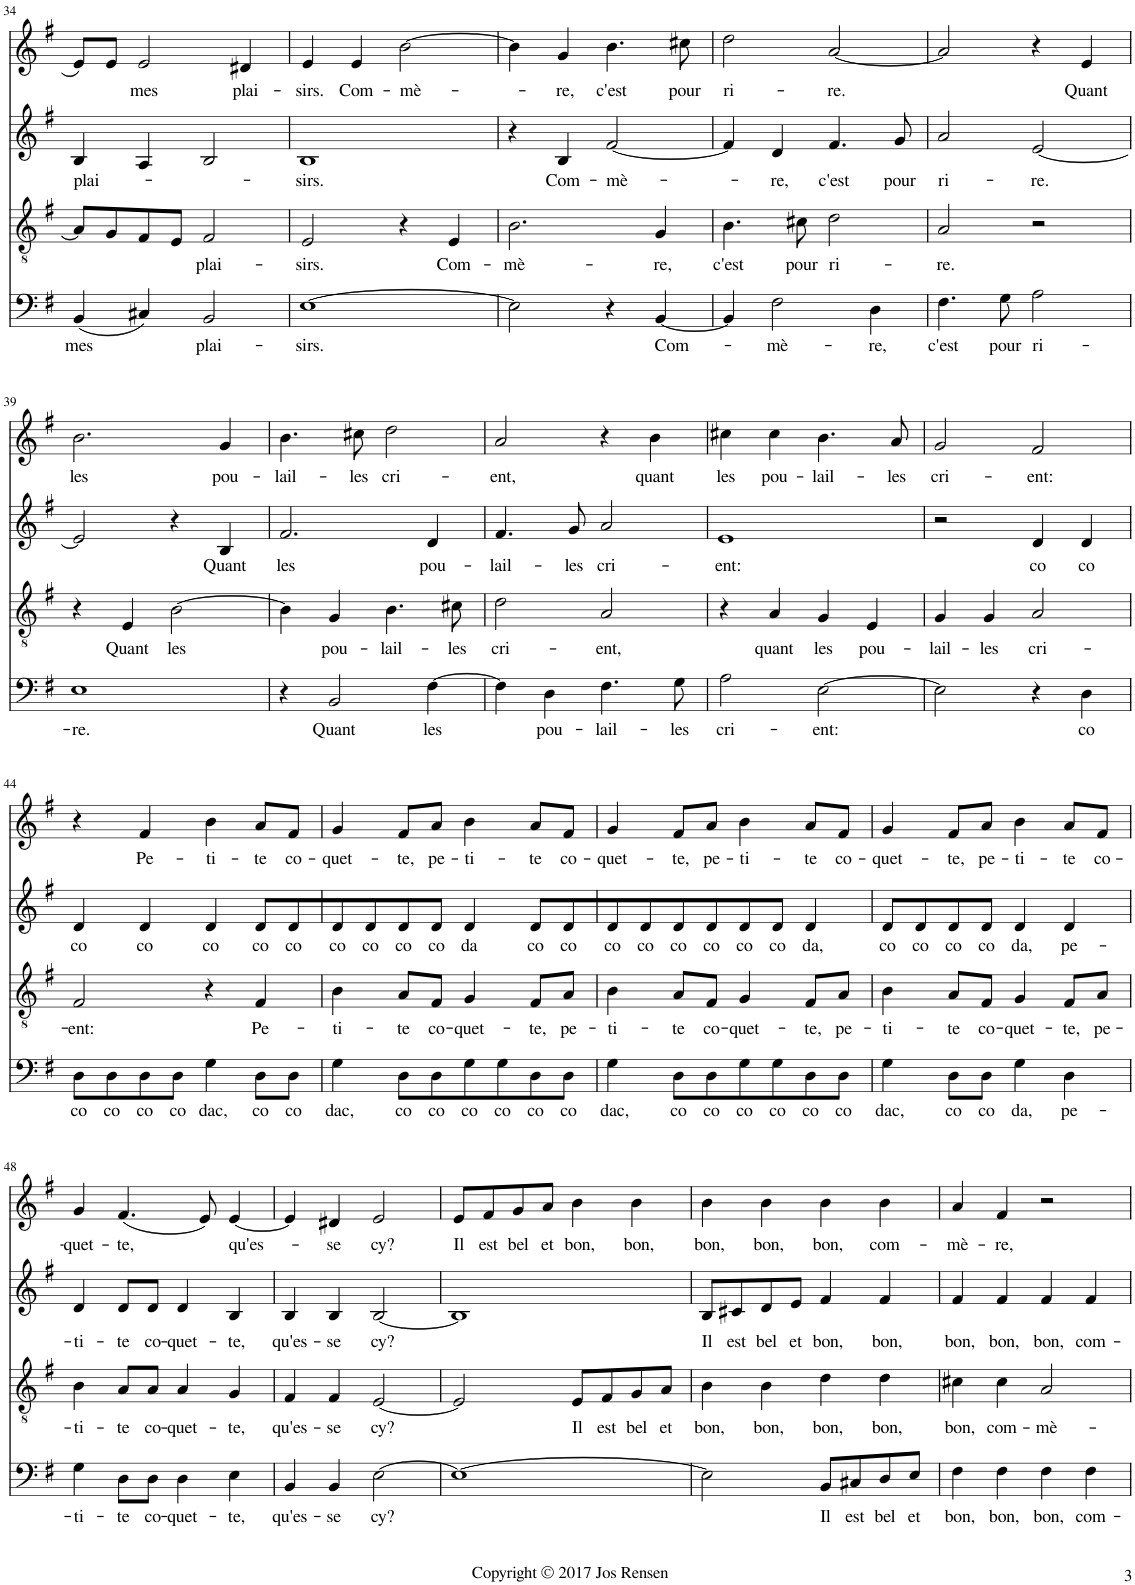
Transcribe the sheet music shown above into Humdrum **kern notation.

**kern	**text	**kern	**text	**kern	**text	**kern	**text
*part4	*part4	*part3	*part3	*part2	*part2	*part1	*part1
*staff4	*staff4	*staff3	*staff3	*staff2	*staff2	*staff1	*staff1
*I"Bas	*	*I"Tenor	*	*I"Alt	*	*I"Sopraan	*
!!LO:PB:g=z
*clefF4	*	*clefGv2	*	*clefG2	*	*clefG2	*
*k[f#]	*	*k[f#]	*	*k[f#]	*	*k[f#]	*
*M2/2	*	*M2/2	*	*M2/2	*	*M2/2	*
=34	=34	=34	=34	=34	=34	=34	=34
!	!LO:LY:b	!	!	!	!LO:LY:b	!	!
(4BB/	mes	8A/L]	.	4B/	plai-	8e/L	.
.	.	8G/	.	.	.	8e/J	.
!	!	!	!	!	!	!	!LO:LY:b
4C#X/)	.	8F#/	.	4A/	.	2e/	mes
.	.	8E/J	.	.	.	.	.
!	!LO:LY:b	!	!LO:LY:b	!	!	!	!
2BB/	plai-	2F#/	plai-	2B/	.	.	.
!	!	!	!	!	!	!	!LO:LY:b
.	.	.	.	.	.	4d#X/	plai-
=35	=35	=35	=35	=35	=35	=35	=35
!	!LO:LY:b	!	!LO:LY:b	!	!LO:LY:b	!	!LO:LY:b
[1E	-sirs.	2E/	-sirs.	1B	-sirs.	4e/	-sirs.
!	!	!	!	!	!	!	!LO:LY:b
.	.	.	.	.	.	4e/	Com-
!	!	!	!	!	!	!	!LO:LY:b
.	.	4r	.	.	.	[2b\	-mè-
!	!	!	!LO:LY:b	!	!	!	!
.	.	4E/	Com-	.	.	.	.
=36	=36	=36	=36	=36	=36	=36	=36
!	!	!	!LO:LY:b	!	!	!	!
2E\]	.	2.B\	-mè-	4r	.	4b\]	.
!	!	!	!	!	!LO:LY:b	!	!LO:LY:b
.	.	.	.	4B/	Com-	4g/	-re,
!	!	!	!	!	!LO:LY:b	!	!LO:LY:b
4r	.	.	.	[2f#/	-mè-	4.b\	c'est
!	!LO:LY:b	!	!LO:LY:b	!	!	!	!
[4BB/	Com-	4G/	-re,	.	.	.	.
!	!	!	!	!	!	!	!LO:LY:b
.	.	.	.	.	.	8cc#X\	pour
=37	=37	=37	=37	=37	=37	=37	=37
!	!	!	!LO:LY:b	!	!	!	!LO:LY:b
4BB/]	.	4.B\	c'est	4f#/]	.	2dd\	ri-
!	!LO:LY:b	!	!	!	!LO:LY:b	!	!
2F#\	-mè-	.	.	4d/	-re,	.	.
!	!	!	!LO:LY:b	!	!	!	!
.	.	8c#X\	pour	.	.	.	.
!	!	!	!LO:LY:b	!	!LO:LY:b	!	!LO:LY:b
.	.	2d\	ri-	4.f#/	c'est	[2a/	-re.
!	!LO:LY:b	!	!	!	!	!	!
4D\	-re,	.	.	.	.	.	.
!	!	!	!	!	!LO:LY:b	!	!
.	.	.	.	8g/	pour	.	.
=38	=38	=38	=38	=38	=38	=38	=38
!	!LO:LY:b	!	!LO:LY:b	!	!LO:LY:b	!	!
4.F#\	c'est	2A/	-re.	2a/	ri-	2a/]	.
!	!LO:LY:b	!	!	!	!	!	!
8G\	pour	.	.	.	.	.	.
!	!LO:LY:b	!	!	!	!LO:LY:b	!	!
2A\	ri-	2r	.	[2e/	-re.	4r	.
!	!	!	!	!	!	!	!LO:LY:b
.	.	.	.	.	.	4e/	Quant
!!LO:LB:g=z
=39	=39	=39	=39	=39	=39	=39	=39
!	!LO:LY:b	!	!	!	!	!	!LO:LY:b
1E	-re.	4r	.	2e/]	.	2.b\	les
!	!	!	!LO:LY:b	!	!	!	!
.	.	4E/	Quant	.	.	.	.
!	!	!	!LO:LY:b	!	!	!	!
.	.	[2B\	les	4r	.	.	.
!	!	!	!	!	!LO:LY:b	!	!LO:LY:b
.	.	.	.	4B/	Quant	4g/	pou-
=40	=40	=40	=40	=40	=40	=40	=40
!	!	!	!	!	!LO:LY:b	!	!LO:LY:b
4r	.	4B\]	.	2.f#/	les	4.b\	-lail-
!	!LO:LY:b	!	!LO:LY:b	!	!	!	!
2BB/	Quant	4G/	pou-	.	.	.	.
!	!	!	!	!	!	!	!LO:LY:b
.	.	.	.	.	.	8cc#X\	-les
!	!	!	!LO:LY:b	!	!	!	!LO:LY:b
.	.	4.B\	-lail-	.	.	2dd\	cri-
!	!LO:LY:b	!	!	!	!LO:LY:b	!	!
[4F#\	les	.	.	4d/	pou-	.	.
!	!	!	!LO:LY:b	!	!	!	!
.	.	8c#X\	-les	.	.	.	.
=41	=41	=41	=41	=41	=41	=41	=41
!	!	!	!LO:LY:b	!	!LO:LY:b	!	!LO:LY:b
4F#\]	.	2d\	cri-	4.f#/	-lail-	2a/	-ent,
!	!LO:LY:b	!	!	!	!	!	!
4D\	pou-	.	.	.	.	.	.
!	!	!	!	!	!LO:LY:b	!	!
.	.	.	.	8g/	-les	.	.
!	!LO:LY:b	!	!LO:LY:b	!	!LO:LY:b	!	!
4.F#\	-lail-	2A/	-ent,	2a/	cri-	4r	.
!	!	!	!	!	!	!	!LO:LY:b
.	.	.	.	.	.	4b\	quant
!	!LO:LY:b	!	!	!	!	!	!
8G\	-les	.	.	.	.	.	.
=42	=42	=42	=42	=42	=42	=42	=42
!	!LO:LY:b	!	!	!	!LO:LY:b	!	!LO:LY:b
2A\	cri-	4r	.	1e	-ent:	4cc#X\	les
!	!	!	!LO:LY:b	!	!	!	!LO:LY:b
.	.	4A/	quant	.	.	4cc#\	pou-
!	!LO:LY:b	!	!LO:LY:b	!	!	!	!LO:LY:b
[2E\	-ent:	4G/	les	.	.	4.b\	-lail-
!	!	!	!LO:LY:b	!	!	!	!
.	.	4E/	pou-	.	.	.	.
!	!	!	!	!	!	!	!LO:LY:b
.	.	.	.	.	.	8a/	-les
=43	=43	=43	=43	=43	=43	=43	=43
!	!	!	!LO:LY:b	!	!	!	!LO:LY:b
2E\]	.	4G/	-lail-	2r	.	2g/	cri-
!	!	!	!LO:LY:b	!	!	!	!
.	.	4G/	-les	.	.	.	.
!	!	!	!LO:LY:b	!	!LO:LY:b	!	!LO:LY:b
4r	.	2A/	cri-	4d/	co	2f#/	-ent:
!	!LO:LY:b	!	!	!	!LO:LY:b	!	!
4D\	co	.	.	4d/	co	.	.
!!LO:LB:g=z
=44	=44	=44	=44	=44	=44	=44	=44
!	!LO:LY:b	!	!LO:LY:b	!	!LO:LY:b	!	!
8D\L	co	2F#/	-ent:	4d/	co	4r	.
!	!LO:LY:b	!	!	!	!	!	!
8D\	co	.	.	.	.	.	.
!	!LO:LY:b	!	!	!	!LO:LY:b	!	!LO:LY:b
8D\	co	.	.	4d/	co	4f#/	Pe-
!	!LO:LY:b	!	!	!	!	!	!
8D\J	co	.	.	.	.	.	.
!	!LO:LY:b	!	!	!	!LO:LY:b	!	!LO:LY:b
4G\	dac,	4r	.	4d/	co	4b\	-ti-
!	!LO:LY:b	!	!LO:LY:b	!	!LO:LY:b	!	!LO:LY:b
8D\L	co	4F#/	Pe-	8d/L	co	8a/L	-te
!	!LO:LY:b	!	!	!	!LO:LY:b	!	!LO:LY:b
8D\J	co	.	.	8d/	co	8f#/J	co-
=45	=45	=45	=45	=45	=45	=45	=45
!	!LO:LY:b	!	!LO:LY:b	!	!LO:LY:b	!	!LO:LY:b
4G\	dac,	4B\	-ti-	8d/	co	4g/	-quet-
!	!	!	!	!	!LO:LY:b	!	!
.	.	.	.	8d/	co	.	.
!	!LO:LY:b	!	!LO:LY:b	!	!LO:LY:b	!	!LO:LY:b
8D\L	co	8A/L	-te	8d/	co	8f#/L	-te,
!	!LO:LY:b	!	!LO:LY:b	!	!LO:LY:b	!	!LO:LY:b
8D\	co	8F#/J	co-	8d/J	co	8a/J	pe-
!	!LO:LY:b	!	!LO:LY:b	!	!LO:LY:b	!	!LO:LY:b
8G\	co	4G/	-quet-	4d/	da	4b\	-ti-
!	!LO:LY:b	!	!	!	!	!	!
8G\	co	.	.	.	.	.	.
!	!LO:LY:b	!	!LO:LY:b	!	!LO:LY:b	!	!LO:LY:b
8D\	co	8F#/L	-te,	8d/L	co	8a/L	-te
!	!LO:LY:b	!	!LO:LY:b	!	!LO:LY:b	!	!LO:LY:b
8D\J	co	8A/J	pe-	8d/	co	8f#/J	co-
=46	=46	=46	=46	=46	=46	=46	=46
!	!LO:LY:b	!	!LO:LY:b	!	!LO:LY:b	!	!LO:LY:b
4G\	dac,	4B\	-ti-	8d/	co	4g/	-quet-
!	!	!	!	!	!LO:LY:b	!	!
.	.	.	.	8d/	co	.	.
!	!LO:LY:b	!	!LO:LY:b	!	!LO:LY:b	!	!LO:LY:b
8D\L	co	8A/L	-te	8d/	co	8f#/L	-te,
!	!LO:LY:b	!	!LO:LY:b	!	!LO:LY:b	!	!LO:LY:b
8D\	co	8F#/J	co-	8d/	co	8a/J	pe-
!	!LO:LY:b	!	!LO:LY:b	!	!LO:LY:b	!	!LO:LY:b
8G\	co	4G/	-quet-	8d/	co	4b\	-ti-
!	!LO:LY:b	!	!	!	!LO:LY:b	!	!
8G\	co	.	.	8d/J	co	.	.
!	!LO:LY:b	!	!LO:LY:b	!	!LO:LY:b	!	!LO:LY:b
8D\	co	8F#/L	-te,	4d/	da,	8a/L	-te
!	!LO:LY:b	!	!LO:LY:b	!	!	!	!LO:LY:b
8D\J	co	8A/J	pe-	.	.	8f#/J	co-
=47	=47	=47	=47	=47	=47	=47	=47
!	!LO:LY:b	!	!LO:LY:b	!	!LO:LY:b	!	!LO:LY:b
4G\	dac,	4B\	-ti-	8d/L	co	4g/	-quet-
!	!	!	!	!	!LO:LY:b	!	!
.	.	.	.	8d/	co	.	.
!	!LO:LY:b	!	!LO:LY:b	!	!LO:LY:b	!	!LO:LY:b
8D\L	co	8A/L	-te	8d/	co	8f#/L	-te,
!	!LO:LY:b	!	!LO:LY:b	!	!LO:LY:b	!	!LO:LY:b
8D\J	co	8F#/J	co-	8d/J	co	8a/J	pe-
!	!LO:LY:b	!	!LO:LY:b	!	!LO:LY:b	!	!LO:LY:b
4G\	da,	4G/	-quet-	4d/	da,	4b\	-ti-
!	!LO:LY:b	!	!LO:LY:b	!	!LO:LY:b	!	!LO:LY:b
4D\	pe-	8F#/L	-te,	4d/	pe-	8a/L	-te
!	!	!	!LO:LY:b	!	!	!	!LO:LY:b
.	.	8A/J	pe-	.	.	8f#/J	co-
!!LO:LB:g=z
=48	=48	=48	=48	=48	=48	=48	=48
!	!LO:LY:b	!	!LO:LY:b	!	!LO:LY:b	!	!LO:LY:b
4G\	-ti-	4B\	-ti-	4d/	-ti-	4g/	-quet-
!	!LO:LY:b	!	!LO:LY:b	!	!LO:LY:b	!	!LO:LY:b
8D\L	-te	8A/L	-te	8d/L	-te	(4.f#/	-te,
!	!LO:LY:b	!	!LO:LY:b	!	!LO:LY:b	!	!
8D\J	co-	8A/J	co-	8d/J	co-	.	.
!	!LO:LY:b	!	!LO:LY:b	!	!LO:LY:b	!	!
4D\	-quet-	4A/	-quet-	4d/	-quet-	.	.
.	.	.	.	.	.	8e/)	.
!	!LO:LY:b	!	!LO:LY:b	!	!LO:LY:b	!	!LO:LY:b
4E\	-te,	4G/	-te,	4B/	-te,	[4e/	qu'es-
=49	=49	=49	=49	=49	=49	=49	=49
!	!LO:LY:b	!	!LO:LY:b	!	!LO:LY:b	!	!
4BB/	qu'es-	4F#/	qu'es-	4B/	qu'es-	4e/]	.
!	!LO:LY:b	!	!LO:LY:b	!	!LO:LY:b	!	!LO:LY:b
4BB/	-se	4F#/	-se	4B/	-se	4d#X/	-se
!	!LO:LY:b	!	!LO:LY:b	!	!LO:LY:b	!	!LO:LY:b
[2E\	cy?	[2E/	cy?	[2B/	cy?	2e/	cy?
=50	=50	=50	=50	=50	=50	=50	=50
!	!	!	!	!	!	!	!LO:LY:b
1E_	.	2E/]	.	1B]	.	8e/L	Il
!	!	!	!	!	!	!	!LO:LY:b
.	.	.	.	.	.	8f#/	est
!	!	!	!	!	!	!	!LO:LY:b
.	.	.	.	.	.	8g/	bel
!	!	!	!	!	!	!	!LO:LY:b
.	.	.	.	.	.	8a/J	et
!	!	!	!LO:LY:b	!	!	!	!LO:LY:b
.	.	8E/L	Il	.	.	4b\	bon,
!	!	!	!LO:LY:b	!	!	!	!
.	.	8F#/	est	.	.	.	.
!	!	!	!LO:LY:b	!	!	!	!LO:LY:b
.	.	8G/	bel	.	.	4b\	bon,
!	!	!	!LO:LY:b	!	!	!	!
.	.	8A/J	et	.	.	.	.
=51	=51	=51	=51	=51	=51	=51	=51
!	!	!	!LO:LY:b	!	!LO:LY:b	!	!LO:LY:b
2E\]	.	4B\	bon,	8B/L	Il	4b\	bon,
!	!	!	!	!	!LO:LY:b	!	!
.	.	.	.	8c#X/	est	.	.
!	!	!	!LO:LY:b	!	!LO:LY:b	!	!LO:LY:b
.	.	4B\	bon,	8d/	bel	4b\	bon,
!	!	!	!	!	!LO:LY:b	!	!
.	.	.	.	8e/J	et	.	.
!	!LO:LY:b	!	!LO:LY:b	!	!LO:LY:b	!	!LO:LY:b
8BB/L	Il	4d\	bon,	4f#/	bon,	4b\	bon,
!	!LO:LY:b	!	!	!	!	!	!
8C#X/	est	.	.	.	.	.	.
!	!LO:LY:b	!	!LO:LY:b	!	!LO:LY:b	!	!LO:LY:b
8D/	bel	4d\	bon,	4f#/	bon,	4b\	com-
!	!LO:LY:b	!	!	!	!	!	!
8E/J	et	.	.	.	.	.	.
=52	=52	=52	=52	=52	=52	=52	=52
!	!LO:LY:b	!	!LO:LY:b	!	!LO:LY:b	!	!LO:LY:b
4F#\	bon,	4c#X\	bon,	4f#/	bon,	4a/	-mè-
!	!LO:LY:b	!	!LO:LY:b	!	!LO:LY:b	!	!LO:LY:b
4F#\	bon,	4c#\	com-	4f#/	bon,	4f#/	-re,
!	!LO:LY:b	!	!LO:LY:b	!	!LO:LY:b	!	!
4F#\	bon,	2A/	-mè-	4f#/	bon,	2r	.
!	!LO:LY:b	!	!	!	!LO:LY:b	!	!
4F#\	com-	.	.	4f#/	com-	.	.
=	=	=	=	=	=	=	=
*-	*-	*-	*-	*-	*-	*-	*-
